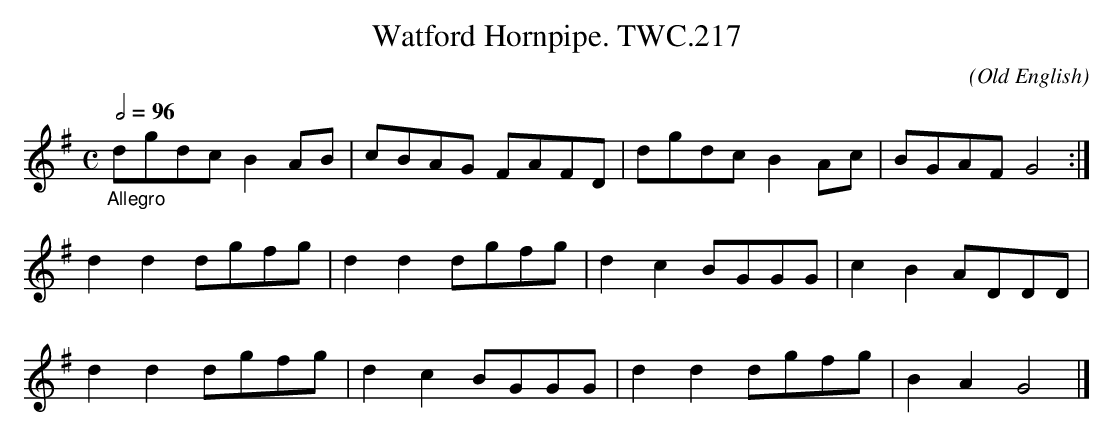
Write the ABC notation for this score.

X:1
T:Watford Hornpipe. TWC.217
L:1/8
C:(Old English)
M:C
Q:1/2=96
K:G
"_Allegro"\
dgdc B2 AB|cBAG FAFD|dgdc B2 Ac|BGAF G4 :|
d2d2 dgfg|d2d2 dgfg|d2c2BGGG|c2B2 ADDD|
d2d2 dgfg|d2c2 BGGG|d2d2 dgfg|B2A2 G4 |]
